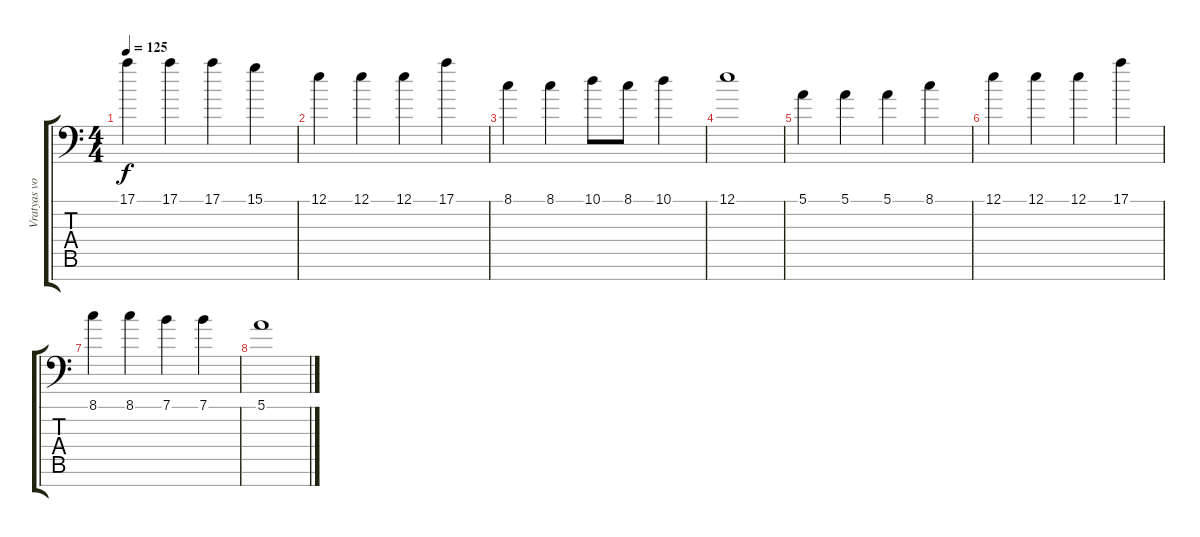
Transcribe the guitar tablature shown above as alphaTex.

\track ("Vratyas voice" "Vratyas vo") {instrument accordion}
\staff {score tabs}
\tuning (E4 B3 G3 D3 A2 E2 C-1) {hide}
\ts (4 4)
\tempo 125
\clef f4
\ks c
17.1.4{dy f} 17.1.4 17.1.4 15.1.4 |
12.1.4 12.1.4 12.1.4 17.1.4 |
8.1.4 8.1.4 10.1.8 8.1.8 10.1.4 |
12.1.1 |
5.1.4 5.1.4 5.1.4 8.1.4 |
12.1.4 12.1.4 12.1.4 17.1.4 |
8.1.4 8.1.4 7.1.4 7.1.4 |
5.1.1
